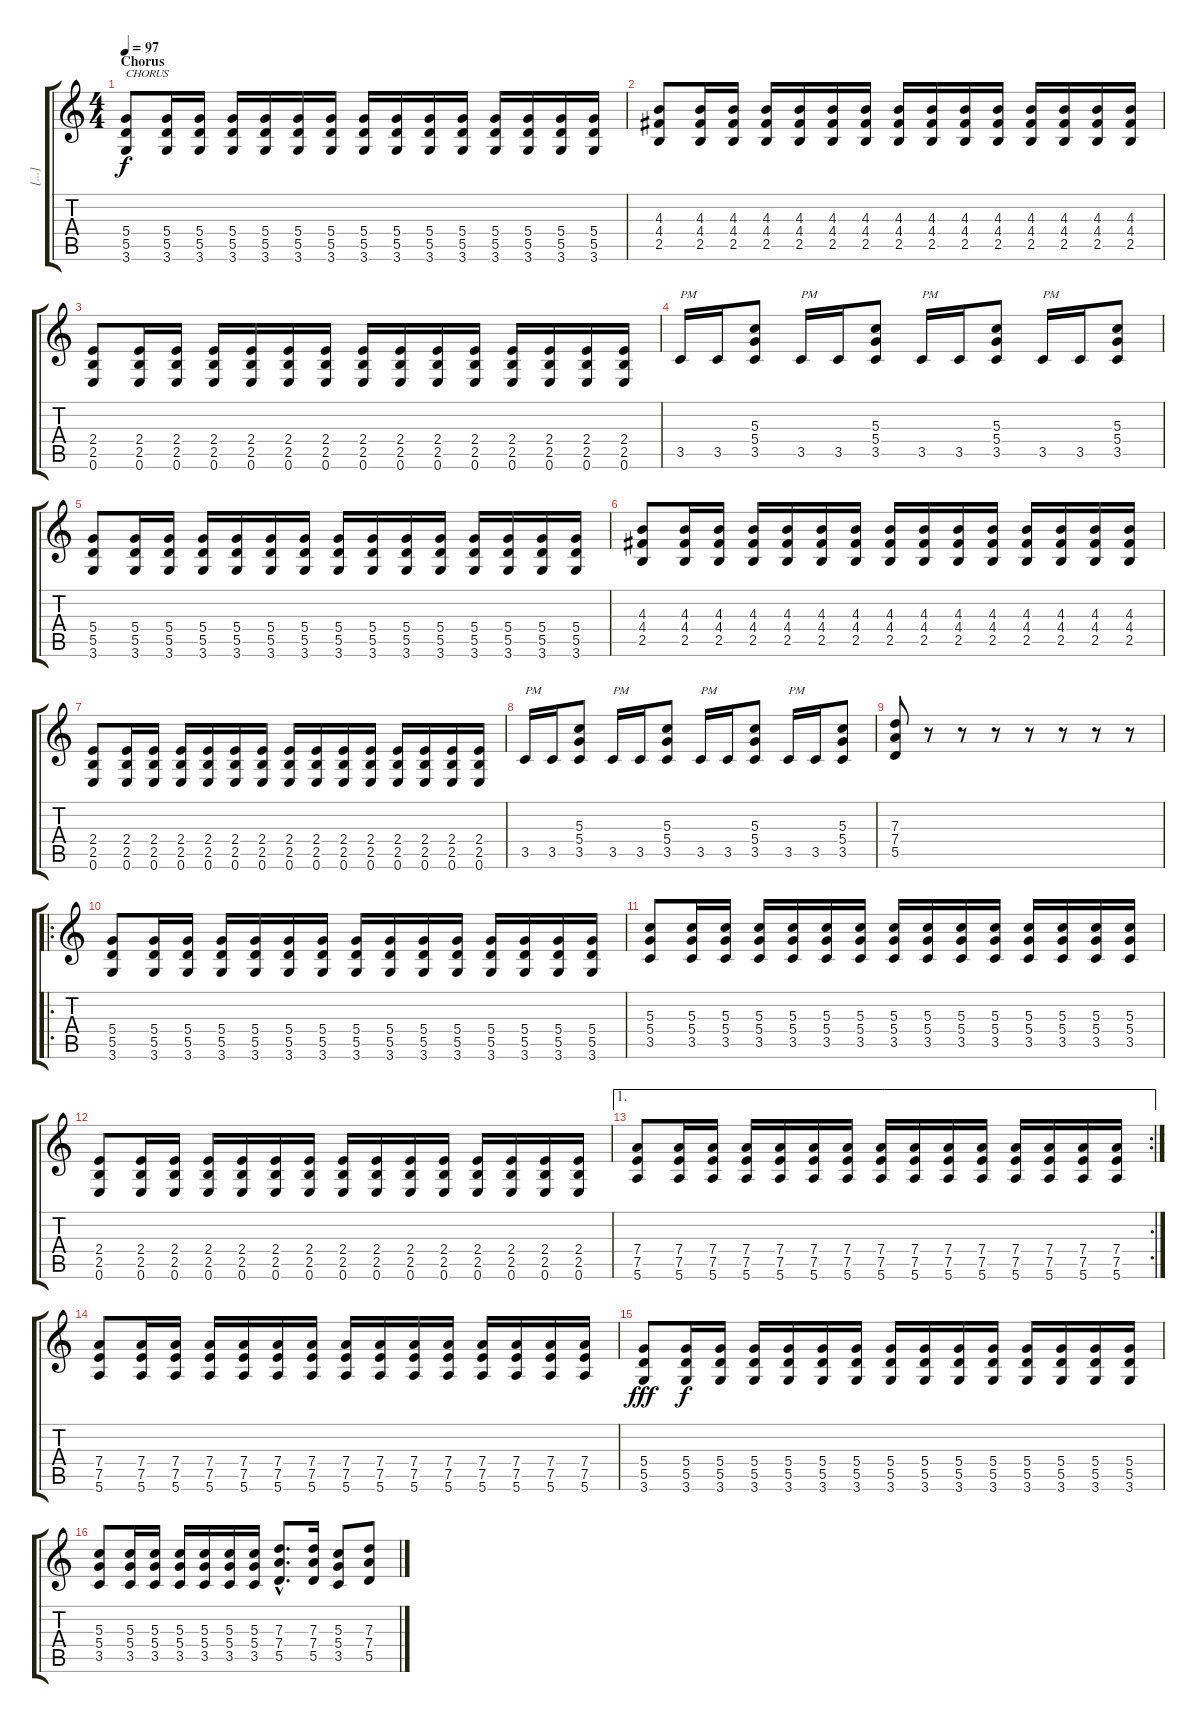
\track ("[...]" "[...]") {instrument distortionguitar}
\staff {score tabs}
\tuning (E4 B3 G3 D3 A2 E2) {hide}
\ts (4 4)
\section ("" "Chorus")
\tempo 97
\clef g2
\ks c
(5.4 5.5 3.6).8{txt "CHORUS" dy f} (5.4 5.5 3.6).16 (5.4 5.5 3.6).16 (5.4 5.5 3.6).16 (5.4 5.5 3.6).16 (5.4 5.5 3.6).16 (5.4 5.5 3.6).16 (5.4 5.5 3.6).16 (5.4 5.5 3.6).16 (5.4 5.5 3.6).16 (5.4 5.5 3.6).16 (5.4 5.5 3.6).16 (5.4 5.5 3.6).16 (5.4 5.5 3.6).16 (5.4 5.5 3.6).16 |
(4.3 4.4 2.5).8 (4.3 4.4 2.5).16 (4.3 4.4 2.5).16 (4.3 4.4 2.5).16 (4.3 4.4 2.5).16 (4.3 4.4 2.5).16 (4.3 4.4 2.5).16 (4.3 4.4 2.5).16 (4.3 4.4 2.5).16 (4.3 4.4 2.5).16 (4.3 4.4 2.5).16 (4.3 4.4 2.5).16 (4.3 4.4 2.5).16 (4.3 4.4 2.5).16 (4.3 4.4 2.5).16 |
(2.4 2.5 0.6).8 (2.4 2.5 0.6).16 (2.4 2.5 0.6).16 (2.4 2.5 0.6).16 (2.4 2.5 0.6).16 (2.4 2.5 0.6).16 (2.4 2.5 0.6).16 (2.4 2.5 0.6).16 (2.4 2.5 0.6).16 (2.4 2.5 0.6).16 (2.4 2.5 0.6).16 (2.4 2.5 0.6).16 (2.4 2.5 0.6).16 (2.4 2.5 0.6).16 (2.4 2.5 0.6).16 |
3.5.16{txt "PM"} 3.5.16 (5.3 5.4 3.5).8 3.5.16{txt "PM"} 3.5.16 (5.3 5.4 3.5).8 3.5.16{txt "PM"} 3.5.16 (5.3 5.4 3.5).8 3.5.16{txt "PM"} 3.5.16 (5.3 5.4 3.5).8 |
(5.4 5.5 3.6).8 (5.4 5.5 3.6).16 (5.4 5.5 3.6).16 (5.4 5.5 3.6).16 (5.4 5.5 3.6).16 (5.4 5.5 3.6).16 (5.4 5.5 3.6).16 (5.4 5.5 3.6).16 (5.4 5.5 3.6).16 (5.4 5.5 3.6).16 (5.4 5.5 3.6).16 (5.4 5.5 3.6).16 (5.4 5.5 3.6).16 (5.4 5.5 3.6).16 (5.4 5.5 3.6).16 |
(4.3 4.4 2.5).8 (4.3 4.4 2.5).16 (4.3 4.4 2.5).16 (4.3 4.4 2.5).16 (4.3 4.4 2.5).16 (4.3 4.4 2.5).16 (4.3 4.4 2.5).16 (4.3 4.4 2.5).16 (4.3 4.4 2.5).16 (4.3 4.4 2.5).16 (4.3 4.4 2.5).16 (4.3 4.4 2.5).16 (4.3 4.4 2.5).16 (4.3 4.4 2.5).16 (4.3 4.4 2.5).16 |
(2.4 2.5 0.6).8 (2.4 2.5 0.6).16 (2.4 2.5 0.6).16 (2.4 2.5 0.6).16 (2.4 2.5 0.6).16 (2.4 2.5 0.6).16 (2.4 2.5 0.6).16 (2.4 2.5 0.6).16 (2.4 2.5 0.6).16 (2.4 2.5 0.6).16 (2.4 2.5 0.6).16 (2.4 2.5 0.6).16 (2.4 2.5 0.6).16 (2.4 2.5 0.6).16 (2.4 2.5 0.6).16 |
3.5.16{txt "PM"} 3.5.16 (5.3 5.4 3.5).8 3.5.16{txt "PM"} 3.5.16 (5.3 5.4 3.5).8 3.5.16{txt "PM"} 3.5.16 (5.3 5.4 3.5).8 3.5.16{txt "PM"} 3.5.16 (5.3 5.4 3.5).8 |
(7.3 7.4 5.5).8 r.8 r.8 r.8 r.8 r.8 r.8 r.8 |
\ro
(5.4 5.5 3.6).8 (5.4 5.5 3.6).16 (5.4 5.5 3.6).16 (5.4 5.5 3.6).16 (5.4 5.5 3.6).16 (5.4 5.5 3.6).16 (5.4 5.5 3.6).16 (5.4 5.5 3.6).16 (5.4 5.5 3.6).16 (5.4 5.5 3.6).16 (5.4 5.5 3.6).16 (5.4 5.5 3.6).16 (5.4 5.5 3.6).16 (5.4 5.5 3.6).16 (5.4 5.5 3.6).16 |
(5.3 5.4 3.5).8 (5.3 5.4 3.5).16 (5.3 5.4 3.5).16 (5.3 5.4 3.5).16 (5.3 5.4 3.5).16 (5.3 5.4 3.5).16 (5.3 5.4 3.5).16 (5.3 5.4 3.5).16 (5.3 5.4 3.5).16 (5.3 5.4 3.5).16 (5.3 5.4 3.5).16 (5.3 5.4 3.5).16 (5.3 5.4 3.5).16 (5.3 5.4 3.5).16 (5.3 5.4 3.5).16 |
(2.4 2.5 0.6).8 (2.4 2.5 0.6).16 (2.4 2.5 0.6).16 (2.4 2.5 0.6).16 (2.4 2.5 0.6).16 (2.4 2.5 0.6).16 (2.4 2.5 0.6).16 (2.4 2.5 0.6).16 (2.4 2.5 0.6).16 (2.4 2.5 0.6).16 (2.4 2.5 0.6).16 (2.4 2.5 0.6).16 (2.4 2.5 0.6).16 (2.4 2.5 0.6).16 (2.4 2.5 0.6).16 |
\ae 1
\rc 2
(7.4 7.5 5.6).8 (7.4 7.5 5.6).16 (7.4 7.5 5.6).16 (7.4 7.5 5.6).16 (7.4 7.5 5.6).16 (7.4 7.5 5.6).16 (7.4 7.5 5.6).16 (7.4 7.5 5.6).16 (7.4 7.5 5.6).16 (7.4 7.5 5.6).16 (7.4 7.5 5.6).16 (7.4 7.5 5.6).16 (7.4 7.5 5.6).16 (7.4 7.5 5.6).16 (7.4 7.5 5.6).16 |
(7.4 7.5 5.6).8 (7.4 7.5 5.6).16 (7.4 7.5 5.6).16 (7.4 7.5 5.6).16 (7.4 7.5 5.6).16 (7.4 7.5 5.6).16 (7.4 7.5 5.6).16 (7.4 7.5 5.6).16 (7.4 7.5 5.6).16 (7.4 7.5 5.6).16 (7.4 7.5 5.6).16 (7.4 7.5 5.6).16 (7.4 7.5 5.6).16 (7.4 7.5 5.6).16 (7.4 7.5 5.6).16 |
(5.4 5.5 3.6).8{dy fff volume 10} (5.4 5.5 3.6).16{dy f} (5.4 5.5 3.6).16 (5.4 5.5 3.6).16 (5.4 5.5 3.6).16 (5.4 5.5 3.6).16 (5.4 5.5 3.6).16 (5.4 5.5 3.6).16 (5.4 5.5 3.6).16 (5.4 5.5 3.6).16 (5.4 5.5 3.6).16 (5.4 5.5 3.6).16 (5.4 5.5 3.6).16 (5.4 5.5 3.6).16 (5.4 5.5 3.6).16 |
(5.3 5.4 3.5).8 (5.3 5.4 3.5).16 (5.3 5.4 3.5).16 (5.3 5.4 3.5).16 (5.3 5.4 3.5).16 (5.3 5.4 3.5).16 (5.3 5.4 3.5).16 (7.3{hac} 7.4{hac} 5.5{hac}).8{d} (7.3 7.4 5.5).16 (5.3 5.4 3.5).8 (7.3 7.4 5.5).8
